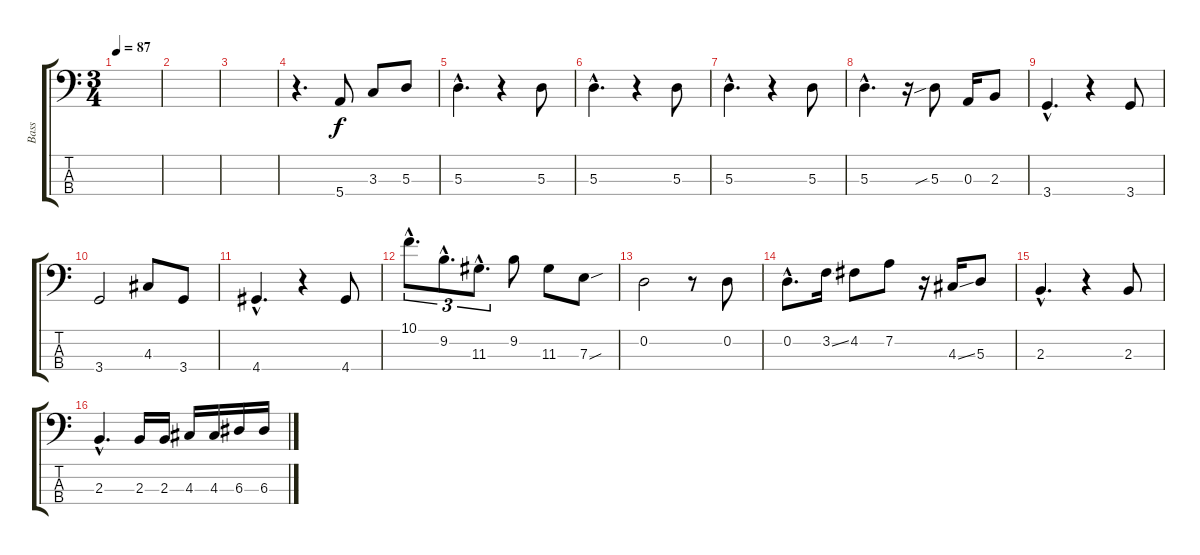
\track ("Bass" "Bass") {instrument electricbassfinger}
\staff {score tabs}
\tuning (G2 D2 A1 E1) {hide}
\ts (3 4)
\tempo 87
\clef f4
\ks c
|
|
|
r.4{d} 5.4.8 3.3.8 5.3.8 |
5.3{hac}.4{d} r.4 5.3.8 |
5.3{hac}.4{d} r.4 5.3.8 |
5.3{hac}.4{d} r.4 5.3.8 |
5.3{hac}.4{d} r.16 5.3{sib}.8 0.3.16 2.3.8 |
3.4{hac}.4{d} r.4 3.4.8 |
3.4.2 4.3.8 3.4.8 |
4.4{hac}.4{d} r.4 4.4.8 |
10.1{hac}.8{d tu (3 2)} 9.2{hac}.8{d tu (3 2)} 11.3{hac}.8{d tu (3 2)} 9.2.8 11.3.8 7.3{sou}.8 |
0.2.2 r.8 0.2.8 |
0.2{hac}.8{d} 3.2{ss}.16 4.2.8 7.2.8 r.16 4.3{ss}.16 5.3.8 |
2.3{hac}.4{d} r.4 2.3.8 |
2.3{hac}.4{d} 2.3.16 2.3.16 4.3.16 4.3.16 6.3.16 6.3.16
